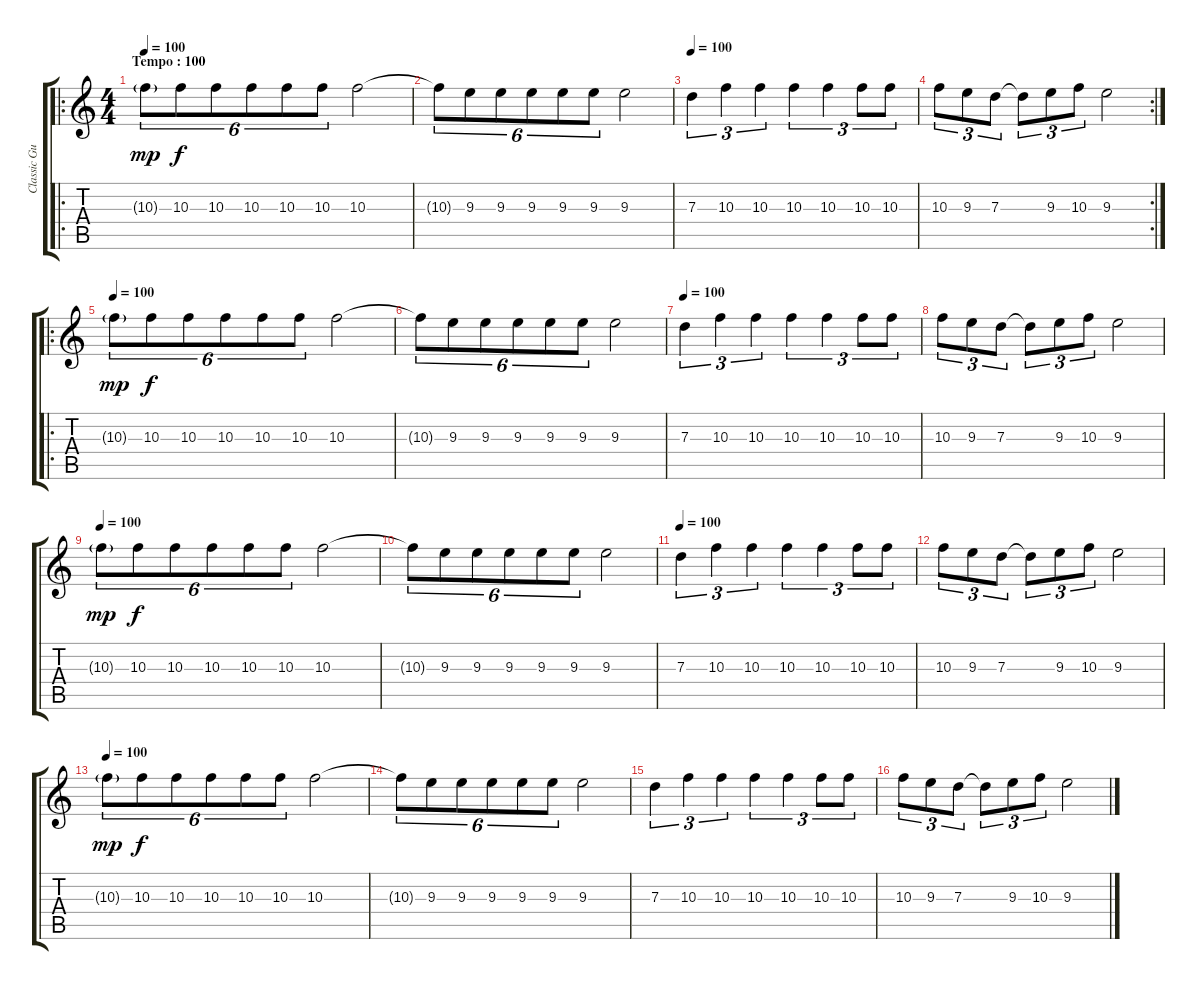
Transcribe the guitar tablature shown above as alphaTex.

\track ("Classic Guitar 1" "Classic Gu") {instrument acousticguitarsteel}
\staff {score tabs}
\tuning (E4 B3 G3 D3 A2 E2) {hide}
\ro
\ts (4 4)
\section ("" "Tempo : 100")
\tempo 100
\clef g2
\ks c
10.3{g}.8{tu (6 4) dy mp volume 6 instrument acousticguitarnylon} 10.3.8{tu (6 4) dy f} 10.3.8{tu (6 4)} 10.3.8{tu (6 4)} 10.3.8{tu (6 4)} 10.3.8{tu (6 4)} 10.3.2 |
10.3{t}.8{tu (6 4)} 9.3.8{tu (6 4)} 9.3.8{tu (6 4)} 9.3.8{tu (6 4)} 9.3.8{tu (6 4)} 9.3.8{tu (6 4)} 9.3.2 |
\tempo 100
7.3.4{tu (3 2)} 10.3.4{tu (3 2)} 10.3.4{tu (3 2)} 10.3.4{tu (3 2)} 10.3.4{tu (3 2)} 10.3.8{tu (3 2)} 10.3.8{tu (3 2)} |
\rc 2
10.3.8{tu (3 2)} 9.3.8{tu (3 2)} 7.3.8{tu (3 2)} 7.3{t}.8{tu (3 2)} 9.3.8{tu (3 2)} 10.3.8{tu (3 2)} 9.3.2 |
\ro
\tempo 100
10.3{g}.8{tu (6 4) dy mp volume 6 instrument acousticguitarnylon} 10.3.8{tu (6 4) dy f} 10.3.8{tu (6 4)} 10.3.8{tu (6 4)} 10.3.8{tu (6 4)} 10.3.8{tu (6 4)} 10.3.2 |
10.3{t}.8{tu (6 4)} 9.3.8{tu (6 4)} 9.3.8{tu (6 4)} 9.3.8{tu (6 4)} 9.3.8{tu (6 4)} 9.3.8{tu (6 4)} 9.3.2 |
\tempo 100
7.3.4{tu (3 2)} 10.3.4{tu (3 2)} 10.3.4{tu (3 2)} 10.3.4{tu (3 2)} 10.3.4{tu (3 2)} 10.3.8{tu (3 2)} 10.3.8{tu (3 2)} |
10.3.8{tu (3 2)} 9.3.8{tu (3 2)} 7.3.8{tu (3 2)} 7.3{t}.8{tu (3 2)} 9.3.8{tu (3 2)} 10.3.8{tu (3 2)} 9.3.2 |
\tempo 100
10.3{g}.8{tu (6 4) dy mp volume 6 instrument acousticguitarnylon} 10.3.8{tu (6 4) dy f} 10.3.8{tu (6 4)} 10.3.8{tu (6 4)} 10.3.8{tu (6 4)} 10.3.8{tu (6 4)} 10.3.2 |
10.3{t}.8{tu (6 4)} 9.3.8{tu (6 4)} 9.3.8{tu (6 4)} 9.3.8{tu (6 4)} 9.3.8{tu (6 4)} 9.3.8{tu (6 4)} 9.3.2 |
\tempo 100
7.3.4{tu (3 2)} 10.3.4{tu (3 2)} 10.3.4{tu (3 2)} 10.3.4{tu (3 2)} 10.3.4{tu (3 2)} 10.3.8{tu (3 2)} 10.3.8{tu (3 2)} |
10.3.8{tu (3 2)} 9.3.8{tu (3 2)} 7.3.8{tu (3 2)} 7.3{t}.8{tu (3 2)} 9.3.8{tu (3 2)} 10.3.8{tu (3 2)} 9.3.2 |
\tempo 100
10.3{g}.8{tu (6 4) dy mp volume 6 instrument acousticguitarnylon} 10.3.8{tu (6 4) dy f} 10.3.8{tu (6 4)} 10.3.8{tu (6 4)} 10.3.8{tu (6 4)} 10.3.8{tu (6 4)} 10.3.2 |
10.3{t}.8{tu (6 4)} 9.3.8{tu (6 4)} 9.3.8{tu (6 4)} 9.3.8{tu (6 4)} 9.3.8{tu (6 4)} 9.3.8{tu (6 4)} 9.3.2 |
7.3.4{tu (3 2)} 10.3.4{tu (3 2)} 10.3.4{tu (3 2)} 10.3.4{tu (3 2)} 10.3.4{tu (3 2)} 10.3.8{tu (3 2)} 10.3.8{tu (3 2)} |
10.3.8{tu (3 2)} 9.3.8{tu (3 2)} 7.3.8{tu (3 2)} 7.3{t}.8{tu (3 2)} 9.3.8{tu (3 2)} 10.3.8{tu (3 2)} 9.3.2
